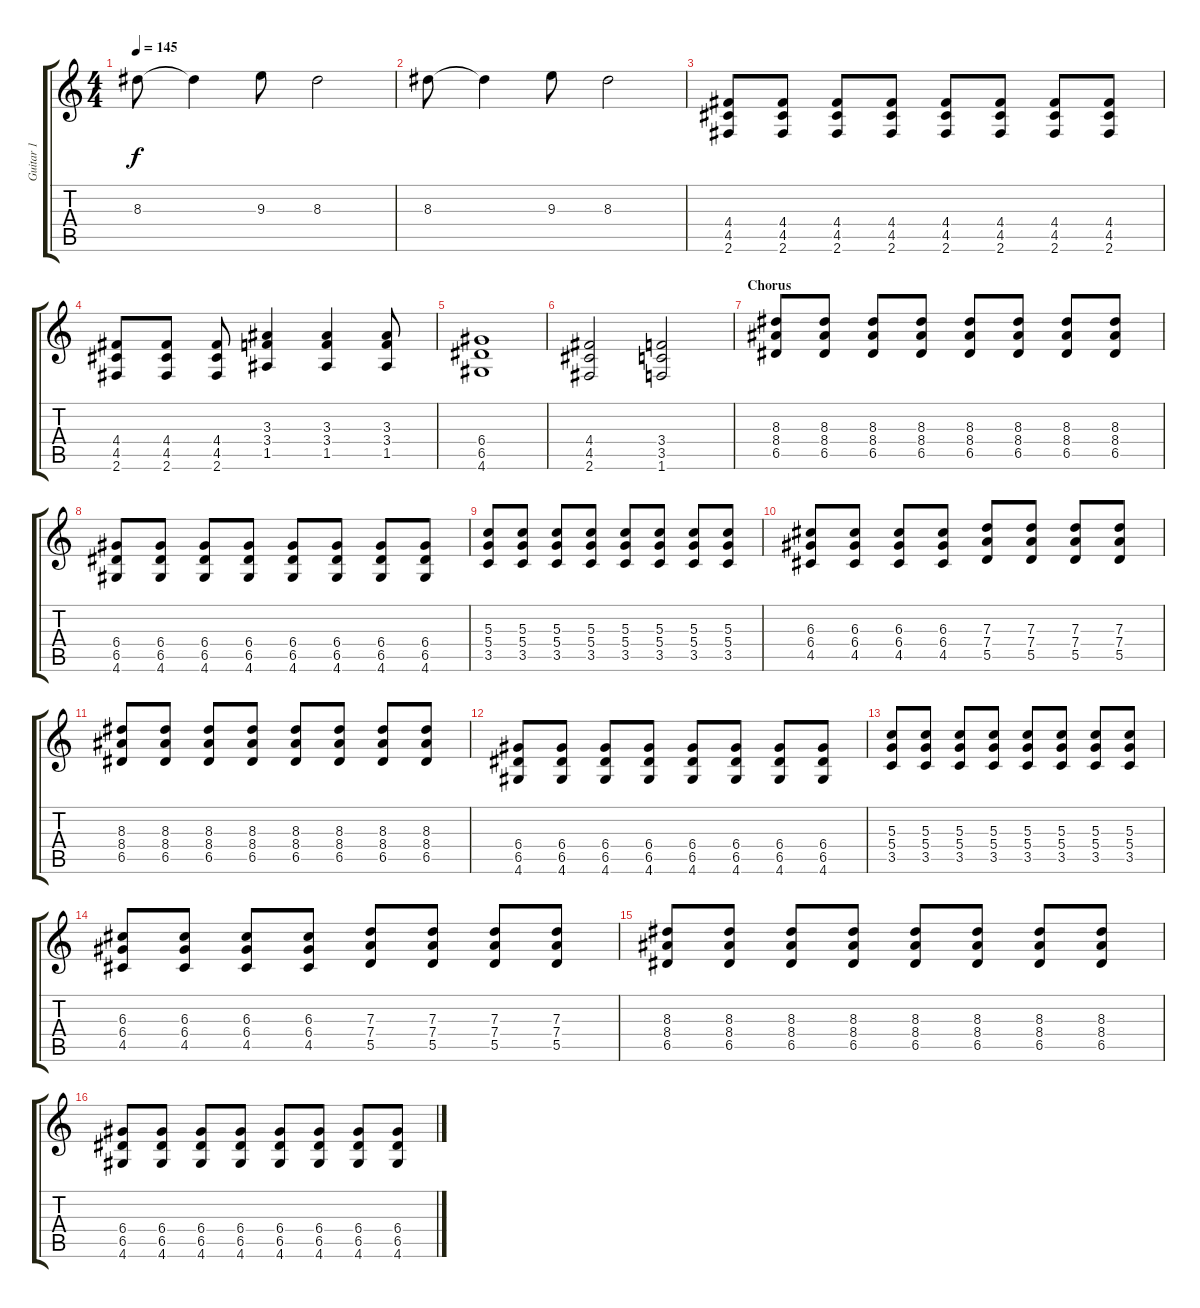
\track ("Guitar 1" "Guitar 1") {instrument distortionguitar}
\staff {score tabs}
\tuning (E4 B3 G3 D3 A2 E2) {hide}
\ts (4 4)
\tempo 145
\clef g2
\ks c
8.3.8{dy f} 8.3{t}.4 9.3.8 8.3.2 |
8.3.8 8.3{t}.4 9.3.8 8.3.2 |
(4.4 4.5 2.6).8 (4.4 4.5 2.6).8 (4.4 4.5 2.6).8 (4.4 4.5 2.6).8 (4.4 4.5 2.6).8 (4.4 4.5 2.6).8 (4.4 4.5 2.6).8 (4.4 4.5 2.6).8 |
(4.4 4.5 2.6).8 (4.4 4.5 2.6).8 (4.4 4.5 2.6).8 (3.3 3.4 1.5).4 (3.3 3.4 1.5).4 (3.3 3.4 1.5).8 |
(6.4 6.5 4.6).1 |
(4.4 4.5 2.6).2 (3.4 3.5 1.6).2 |
\section ("" "Chorus")
(8.3 8.4 6.5).8 (8.3 8.4 6.5).8 (8.3 8.4 6.5).8 (8.3 8.4 6.5).8 (8.3 8.4 6.5).8 (8.3 8.4 6.5).8 (8.3 8.4 6.5).8 (8.3 8.4 6.5).8 |
(6.4 6.5 4.6).8 (6.4 6.5 4.6).8 (6.4 6.5 4.6).8 (6.4 6.5 4.6).8 (6.4 6.5 4.6).8 (6.4 6.5 4.6).8 (6.4 6.5 4.6).8 (6.4 6.5 4.6).8 |
(5.3 5.4 3.5).8 (5.3 5.4 3.5).8 (5.3 5.4 3.5).8 (5.3 5.4 3.5).8 (5.3 5.4 3.5).8 (5.3 5.4 3.5).8 (5.3 5.4 3.5).8 (5.3 5.4 3.5).8 |
(6.3 6.4 4.5).8 (6.3 6.4 4.5).8 (6.3 6.4 4.5).8 (6.3 6.4 4.5).8 (7.3 7.4 5.5).8 (7.3 7.4 5.5).8 (7.3 7.4 5.5).8 (7.3 7.4 5.5).8 |
(8.3 8.4 6.5).8 (8.3 8.4 6.5).8 (8.3 8.4 6.5).8 (8.3 8.4 6.5).8 (8.3 8.4 6.5).8 (8.3 8.4 6.5).8 (8.3 8.4 6.5).8 (8.3 8.4 6.5).8 |
(6.4 6.5 4.6).8 (6.4 6.5 4.6).8 (6.4 6.5 4.6).8 (6.4 6.5 4.6).8 (6.4 6.5 4.6).8 (6.4 6.5 4.6).8 (6.4 6.5 4.6).8 (6.4 6.5 4.6).8 |
(5.3 5.4 3.5).8 (5.3 5.4 3.5).8 (5.3 5.4 3.5).8 (5.3 5.4 3.5).8 (5.3 5.4 3.5).8 (5.3 5.4 3.5).8 (5.3 5.4 3.5).8 (5.3 5.4 3.5).8 |
(6.3 6.4 4.5).8 (6.3 6.4 4.5).8 (6.3 6.4 4.5).8 (6.3 6.4 4.5).8 (7.3 7.4 5.5).8 (7.3 7.4 5.5).8 (7.3 7.4 5.5).8 (7.3 7.4 5.5).8 |
(8.3 8.4 6.5).8 (8.3 8.4 6.5).8 (8.3 8.4 6.5).8 (8.3 8.4 6.5).8 (8.3 8.4 6.5).8 (8.3 8.4 6.5).8 (8.3 8.4 6.5).8 (8.3 8.4 6.5).8 |
(6.4 6.5 4.6).8 (6.4 6.5 4.6).8 (6.4 6.5 4.6).8 (6.4 6.5 4.6).8 (6.4 6.5 4.6).8 (6.4 6.5 4.6).8 (6.4 6.5 4.6).8 (6.4 6.5 4.6).8
